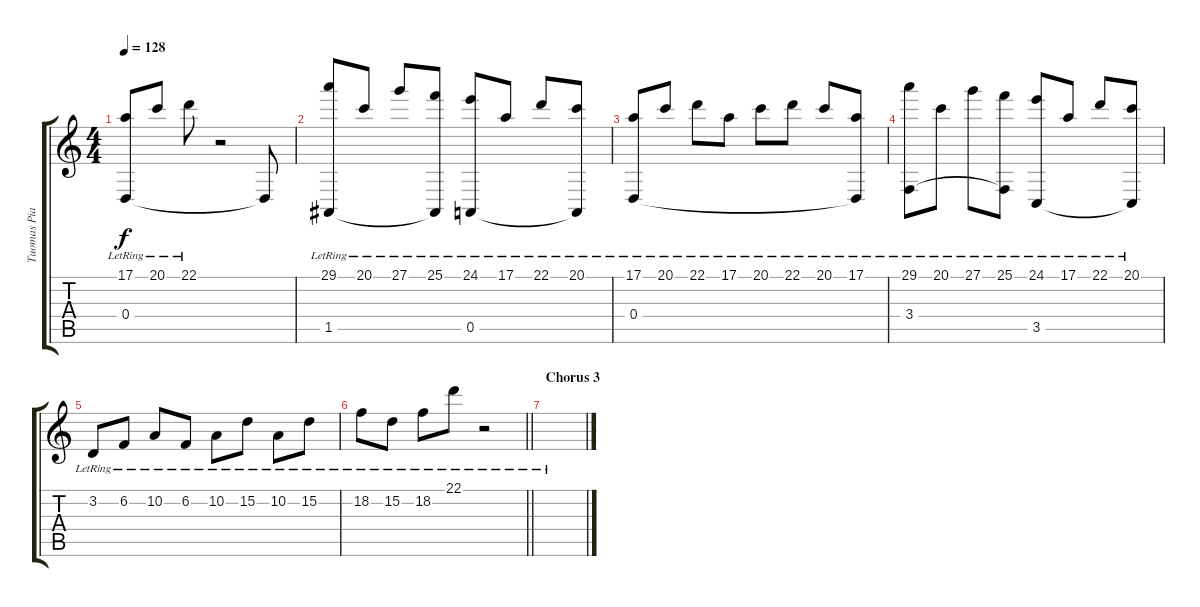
\track ("Tuomas Piano" "Tuomas Pia") {instrument brightacousticpiano}
\staff {score tabs}
\tuning (E4 B3 G3 D3 A2 E2) {hide}
\ts (4 4)
\tempo 128
\clef g2
\ks c
(17.1{lr} 0.4).8{dy f} 20.1{lr}.8 22.1{lr}.8 r.2 0.4{t}.8 |
(29.1{lr} 1.5).8 20.1{lr}.8 27.1{lr}.8 (25.1{lr} 1.5{t}).8 (24.1{lr} 0.5).8 17.1{lr}.8 22.1{lr}.8 (20.1{lr} 0.5{t}).8 |
(17.1{lr} 0.4).8 20.1{lr}.8 22.1{lr}.8 17.1{lr}.8 20.1{lr}.8 22.1{lr}.8 20.1{lr}.8 (17.1{lr} 0.4{t}).8 |
(29.1{lr} 3.4).8 20.1{lr}.8 27.1{lr}.8 (25.1{lr} 3.4{t}).8 (24.1{lr} 3.5).8 17.1{lr}.8 22.1{lr}.8 (20.1{lr} 3.5{t}).8 |
3.2{lr}.8{volume 16} 6.2{lr}.8 10.2{lr}.8 6.2{lr}.8 10.2{lr}.8 15.2{lr}.8 10.2{lr}.8 15.2{lr}.8 |
\barLineRight lightlight
18.2{lr}.8 15.2{lr}.8 18.2{lr}.8 22.1{lr}.8 r.2 |
\section ("" "Chorus 3")
